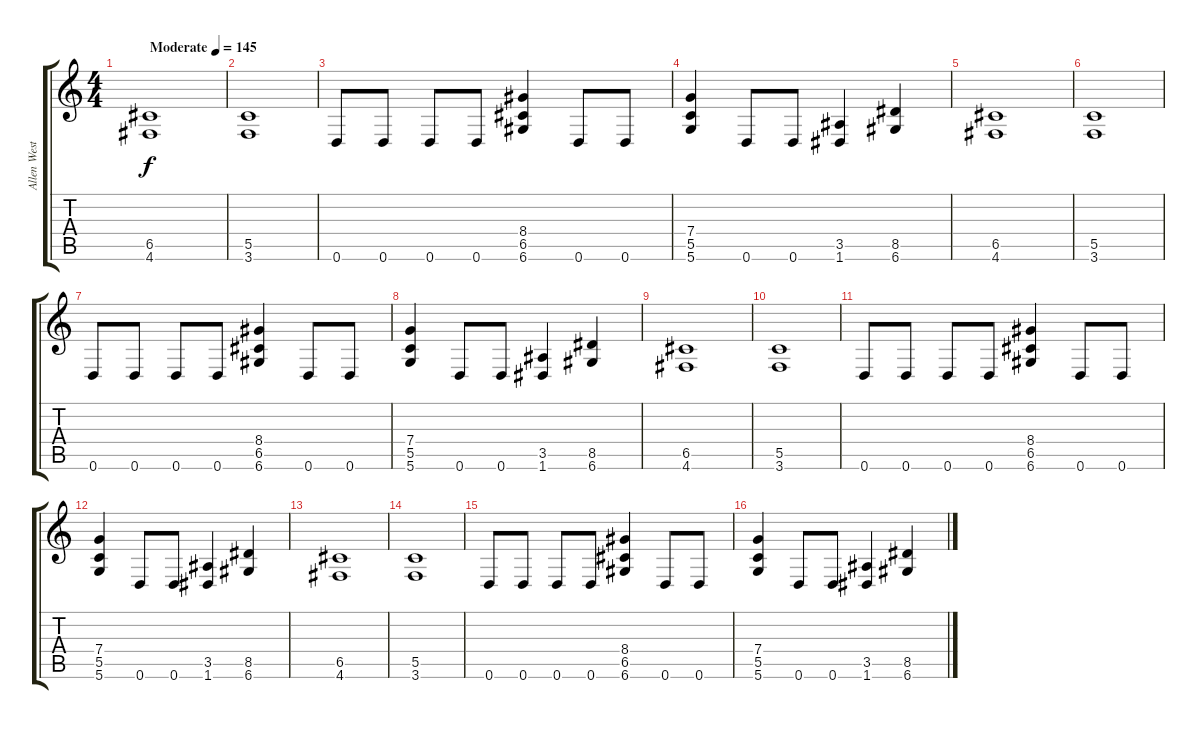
\track ("Allen West" "Allen West") {instrument overdrivenguitar}
\staff {score tabs}
\tuning (D4 A3 F3 C3 G2 D2) {hide}
\ts (4 4)
\tempo (145 "Moderate")
\clef g2
\ks c
(6.5 4.6).1{dy f instrument overdrivenguitar} |
(5.5 3.6).1 |
0.6.8 0.6.8 0.6.8 0.6.8 (8.4 6.5 6.6).4 0.6.8 0.6.8 |
(7.4 5.5 5.6).4 0.6.8 0.6.8 (3.5 1.6).4 (8.5 6.6).4 |
(6.5 4.6).1 |
(5.5 3.6).1 |
0.6.8 0.6.8 0.6.8 0.6.8 (8.4 6.5 6.6).4 0.6.8 0.6.8 |
(7.4 5.5 5.6).4 0.6.8 0.6.8 (3.5 1.6).4 (8.5 6.6).4 |
(6.5 4.6).1 |
(5.5 3.6).1 |
0.6.8 0.6.8 0.6.8 0.6.8 (8.4 6.5 6.6).4 0.6.8 0.6.8 |
(7.4 5.5 5.6).4 0.6.8 0.6.8 (3.5 1.6).4 (8.5 6.6).4 |
(6.5 4.6).1 |
(5.5 3.6).1 |
0.6.8 0.6.8 0.6.8 0.6.8 (8.4 6.5 6.6).4 0.6.8 0.6.8 |
(7.4 5.5 5.6).4 0.6.8 0.6.8 (3.5 1.6).4 (8.5 6.6).4
